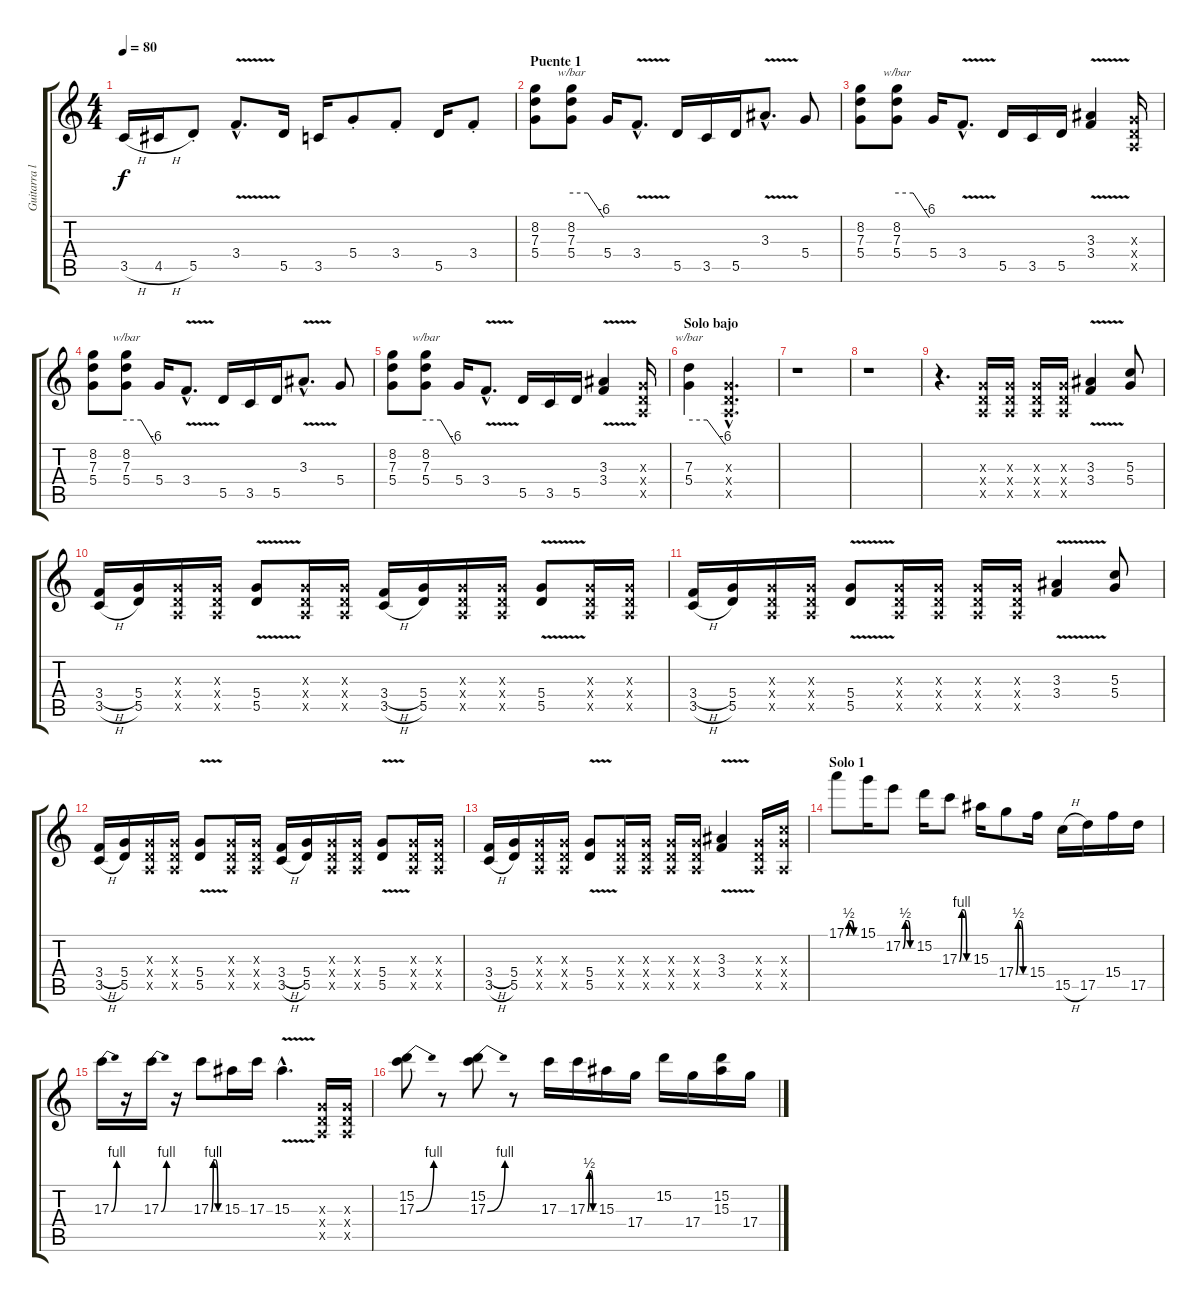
\track ("Guitarra líder" "Guitarra l") {instrument distortionguitar}
\staff {score tabs}
\tuning (E4 B3 G3 D3 A2 E2) {hide}
\ts (4 4)
\tempo 80
\clef g2
\ks c
3.5{h}.16{dy f} 4.5{h}.16 5.5{st}.8 3.4{v hac}.8{d} 5.5.16 3.5.16 5.4{st}.8 3.4{st}.8 5.5.16 3.4{st}.8 |
\section ("" "Puente 1")
(8.2 7.3 5.4).8 (8.2 7.3 5.4).8{tbe (custom default 0 0 30 0 60 -24)} 5.4.16 3.4{v hac}.8{d} 5.5.16 3.5.16 5.5.16 3.3{v hac}.8{d} 5.4.8 |
(8.2 7.3 5.4).8 (8.2 7.3 5.4).8{tbe (custom default 0 0 30 0 60 -24)} 5.4.16 3.4{v hac}.8{d} 5.5.16 3.5.16 5.5.16 (3.3{v} 3.4{v}).4 (0.3{x} 0.4{x} 0.5{x}).16 |
(8.2 7.3 5.4).8 (8.2 7.3 5.4).8{tbe (custom default 0 0 30 0 60 -24)} 5.4.16 3.4{v hac}.8{d} 5.5.16 3.5.16 5.5.16 3.3{v hac}.8{d} 5.4.8 |
(8.2 7.3 5.4).8 (8.2 7.3 5.4).8{tbe (custom default 0 0 30 0 60 -24)} 5.4.16 3.4{v hac}.8{d} 5.5.16 3.5.16 5.5.16 (3.3{v} 3.4{v}).4 (0.3{x} 0.4{x} 0.5{x}).16 |
\section ("" "Solo bajo")
(7.3 5.4).4{tbe (custom default 0 0 30 0 60 -24)} (0.3{hac x} 0.4{hac x} 0.5{hac x}).2{d} |
r.1 |
r.1 |
r.4{d} (0.3{x} 0.4{x} 0.5{x}).16 (0.3{x} 0.4{x} 0.5{x}).16 (0.3{x} 0.4{x} 0.5{x}).16 (0.3{x} 0.4{x} 0.5{x}).16 (3.3{v} 3.4{v}).4 (5.3 5.4).8 |
(3.4{h} 3.5{h}).16 (5.4 5.5).16 (0.3{x} 0.4{x} 0.5{x}).16 (0.3{x} 0.4{x} 0.5{x}).16 (5.4{v} 5.5{v}).8 (0.3{x} 0.4{x} 0.5{x}).16 (0.3{x} 0.4{x} 0.5{x}).16 (3.4{h} 3.5{h}).16 (5.4 5.5).16 (0.3{x} 0.4{x} 0.5{x}).16 (0.3{x} 0.4{x} 0.5{x}).16 (5.4{v} 5.5{v}).8 (0.3{x} 0.4{x} 0.5{x}).16 (0.3{x} 0.4{x} 0.5{x}).16 |
(3.4{h} 3.5{h}).16 (5.4 5.5).16 (0.3{x} 0.4{x} 0.5{x}).16 (0.3{x} 0.4{x} 0.5{x}).16 (5.4{v} 5.5{v}).8 (0.3{x} 0.4{x} 0.5{x}).16 (0.3{x} 0.4{x} 0.5{x}).16 (0.3{x} 0.4{x} 0.5{x}).16 (0.3{x} 0.4{x} 0.5{x}).16 (3.3{v} 3.4{v}).4 (5.3 5.4).8 |
(3.4{h} 3.5{h}).16 (5.4 5.5).16 (0.3{x} 0.4{x} 0.5{x}).16 (0.3{x} 0.4{x} 0.5{x}).16 (5.4{v} 5.5{v}).8 (0.3{x} 0.4{x} 0.5{x}).16 (0.3{x} 0.4{x} 0.5{x}).16 (3.4{h} 3.5{h}).16 (5.4 5.5).16 (0.3{x} 0.4{x} 0.5{x}).16 (0.3{x} 0.4{x} 0.5{x}).16 (5.4{v} 5.5{v}).8 (0.3{x} 0.4{x} 0.5{x}).16 (0.3{x} 0.4{x} 0.5{x}).16 |
(3.4{h} 3.5{h}).16 (5.4 5.5).16 (0.3{x} 0.4{x} 0.5{x}).16 (0.3{x} 0.4{x} 0.5{x}).16 (5.4{v} 5.5{v}).8 (0.3{x} 0.4{x} 0.5{x}).16 (0.3{x} 0.4{x} 0.5{x}).16 (0.3{x} 0.4{x} 0.5{x}).16 (0.3{x} 0.4{x} 0.5{x}).16 (3.3{v} 3.4{v}).4{volume 16} (0.3{x} 0.4{x} 0.5{x}).16 (5.3{x} 5.4{x} 0.5{x}).16 |
\section ("" "Solo 1")
17.1{be (custom 0 0 15 2 30 2 45 0 60 0)}.8 15.1.16 17.2{be (custom 0 0 15 2 30 2 45 0 60 0)}.8 15.2.16 17.3{be (custom 0 0 15 4 30 4 45 0 60 0)}.8 15.3.16 17.4{be (custom 0 0 15 2 30 2 45 0 60 0)}.8 15.4.16 15.5{h}.16 17.5.16 15.4.16 17.5.16 |
17.3{be (bend 0 0 60 4)}.16 r.16 17.3{be (bend 0 0 60 4)}.16 r.16 17.3{be (custom 0 0 15 4 30 4 45 0 60 0)}.8 15.3.16 17.3.16 15.3{v hac}.4{d} (0.3{x} 0.4{x} 0.5{x}).16 (0.3{x} 0.4{x} 0.5{x}).16 |
(15.2 17.3{be (bend 0 0 60 4)}).8 r.8 (15.2 17.3{be (bend 0 0 60 4)}).8 r.8 17.3.16 17.3{be (custom 0 0 15 2 30 2 45 0 60 0)}.16 15.3.16 17.4.16 15.2.16 17.4.16 (15.2 15.3).16 17.4.16
